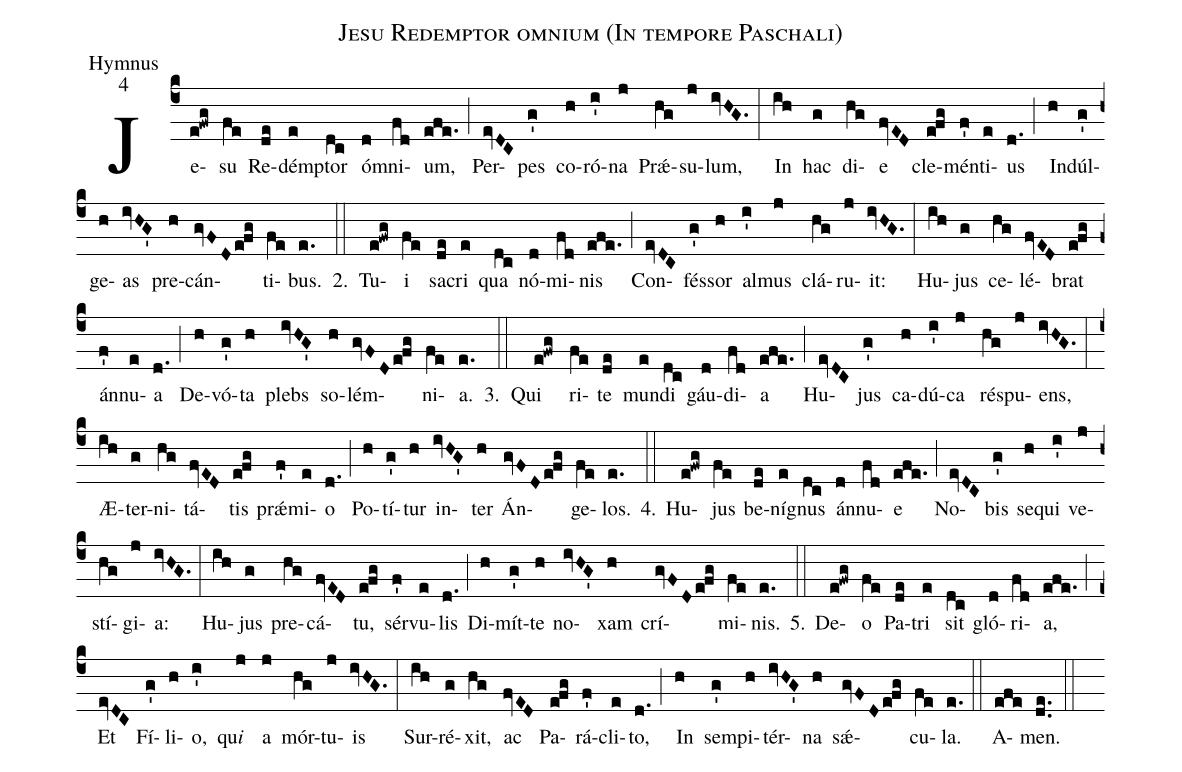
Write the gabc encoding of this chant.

name:Jesu Redemptor omnium (In tempore Paschali);
office-part:Hymnus;
mode:4;
%%
(c4)Je(e!fwg)su(fe) Re(de)dém(e)ptor(dc) óm(d)ni(fd)um,(efe.) (;)
Per(evDC)pes(g') co(h)ró(i')na(j) Prǽ(hg)su(j)lum,(ivHG.) (:)
In(ih) hac(g) di(hg)e(fvED) cle(e!fg)mén(f')ti(e)us(d.) (;)
In(h)dúl(g')ge(h)as(ivHG') pre(h)cán(gvFD/e!fg)ti(fe)bus.(e.)

2.(::) Tu(e!fwg)i(fe) sa(de)cri(e) qua(dc) nó(d)mi(fd)nis(efe.) (;)
Con(evDC)fés(g')sor(h) al(i')mus(j) clá(hg)ru(j)it:(ivHG.) (:)
Hu(ih)jus(g) ce(hg)lé(fvED)brat(e!fg) án(f')nu(e)a(d.) (;)
De(h)vó(g')ta(h) plebs(ivHG') so(h)lém(gvFD/e!fg)ni(fe)a.(e.)

3.(::) Qui(e!fwg) ri(fe)te(de) mun(e)di(dc) gáu(d)di(fd)a(efe.) (;)
Hu(evDC)jus(g') ca(h)dú(i')ca(j) ré(hg)spu(j)ens,(ivHG.) (:)
Æ(ih)ter(g)ni(hg)tá(fvED)tis(e!fg) prǽ(f')mi(e)o(d.) (;)
Po(h)tí(g')tur(h) in(ivHG')ter(h) Án(gvFD/e!fg)ge(fe)los.(e.)

4.(::) Hu(e!fwg)jus(fe) be(de)ní(e)gnus(dc) án(d)nu(fd)e(efe.) (;)
No(evDC)bis(g') se(h)qui(i') ve(j)stí(hg)gi(j)a:(ivHG.) (:)
Hu(ih)jus(g) pre(hg)cá(fvED)tu,(e!fg) sér(f')vu(e)lis(d.) (;)
Di(h)mít(g')te(h) no(ivHG')xam(h) crí(gvFD/e!fg)mi(fe)nis.(e.)

5.(::) De(e!fwg)o(fe) Pa(de)tri(e) sit(dc) gló(d)ri(fd)a,(efe.) (;)
Et(evDC) Fí(g')li(h)o,(i') qu<i>i</i>(j) a(j) mór(hg)tu(j)is(ivHG.) (:)
Sur(ih)ré(g)xit,(hg) ac(fvED) Pa(e!fg)rá(f')cli(e)to,(d.) (;)
In(h) sem(g')pi(h)tér(ivHG')na(h) sǽ(gvFD/e!fg)cu(fe)la.(e.) (::)
A(efe)men.(de..) (::)
